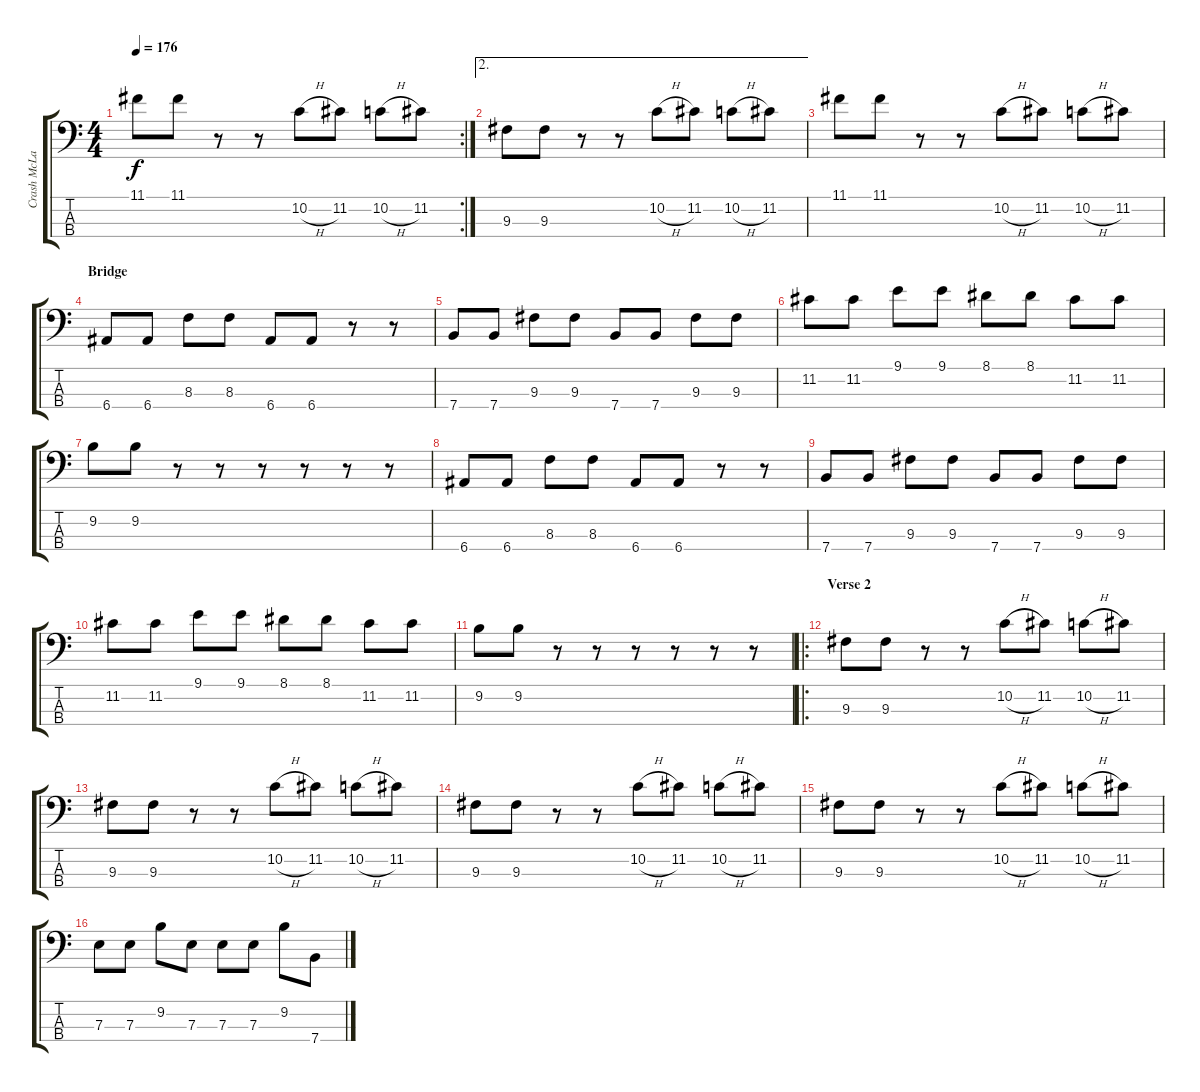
\track ("Crash McLarson" "Crash McLa") {instrument electricbassfinger}
\staff {score tabs}
\tuning (G2 D2 A1 E1) {hide}
\rc 2
\ts (4 4)
\tempo 176
\clef f4
\ks c
11.1.8{dy f} 11.1.8 r.8 r.8 10.2{h}.8 11.2.8 10.2{h}.8 11.2.8 |
\ae 2
9.3.8 9.3.8 r.8 r.8 10.2{h}.8 11.2.8 10.2{h}.8 11.2.8 |
11.1.8 11.1.8 r.8 r.8 10.2{h}.8 11.2.8 10.2{h}.8 11.2.8 |
\section ("" "Bridge")
6.4.8 6.4.8 8.3.8 8.3.8 6.4.8 6.4.8 r.8 r.8 |
7.4.8 7.4.8 9.3.8 9.3.8 7.4.8 7.4.8 9.3.8 9.3.8 |
11.2.8 11.2.8 9.1.8 9.1.8 8.1.8 8.1.8 11.2.8 11.2.8 |
9.2.8 9.2.8 r.8 r.8 r.8 r.8 r.8 r.8 |
6.4.8 6.4.8 8.3.8 8.3.8 6.4.8 6.4.8 r.8 r.8 |
7.4.8 7.4.8 9.3.8 9.3.8 7.4.8 7.4.8 9.3.8 9.3.8 |
11.2.8 11.2.8 9.1.8 9.1.8 8.1.8 8.1.8 11.2.8 11.2.8 |
9.2.8 9.2.8 r.8 r.8 r.8 r.8 r.8 r.8 |
\ro
\section ("" "Verse 2")
9.3.8 9.3.8 r.8 r.8 10.2{h}.8 11.2.8 10.2{h}.8 11.2.8 |
9.3.8 9.3.8 r.8 r.8 10.2{h}.8 11.2.8 10.2{h}.8 11.2.8 |
9.3.8 9.3.8 r.8 r.8 10.2{h}.8 11.2.8 10.2{h}.8 11.2.8 |
9.3.8 9.3.8 r.8 r.8 10.2{h}.8 11.2.8 10.2{h}.8 11.2.8 |
7.3.8 7.3.8 9.2.8 7.3.8 7.3.8 7.3.8 9.2.8 7.4.8
